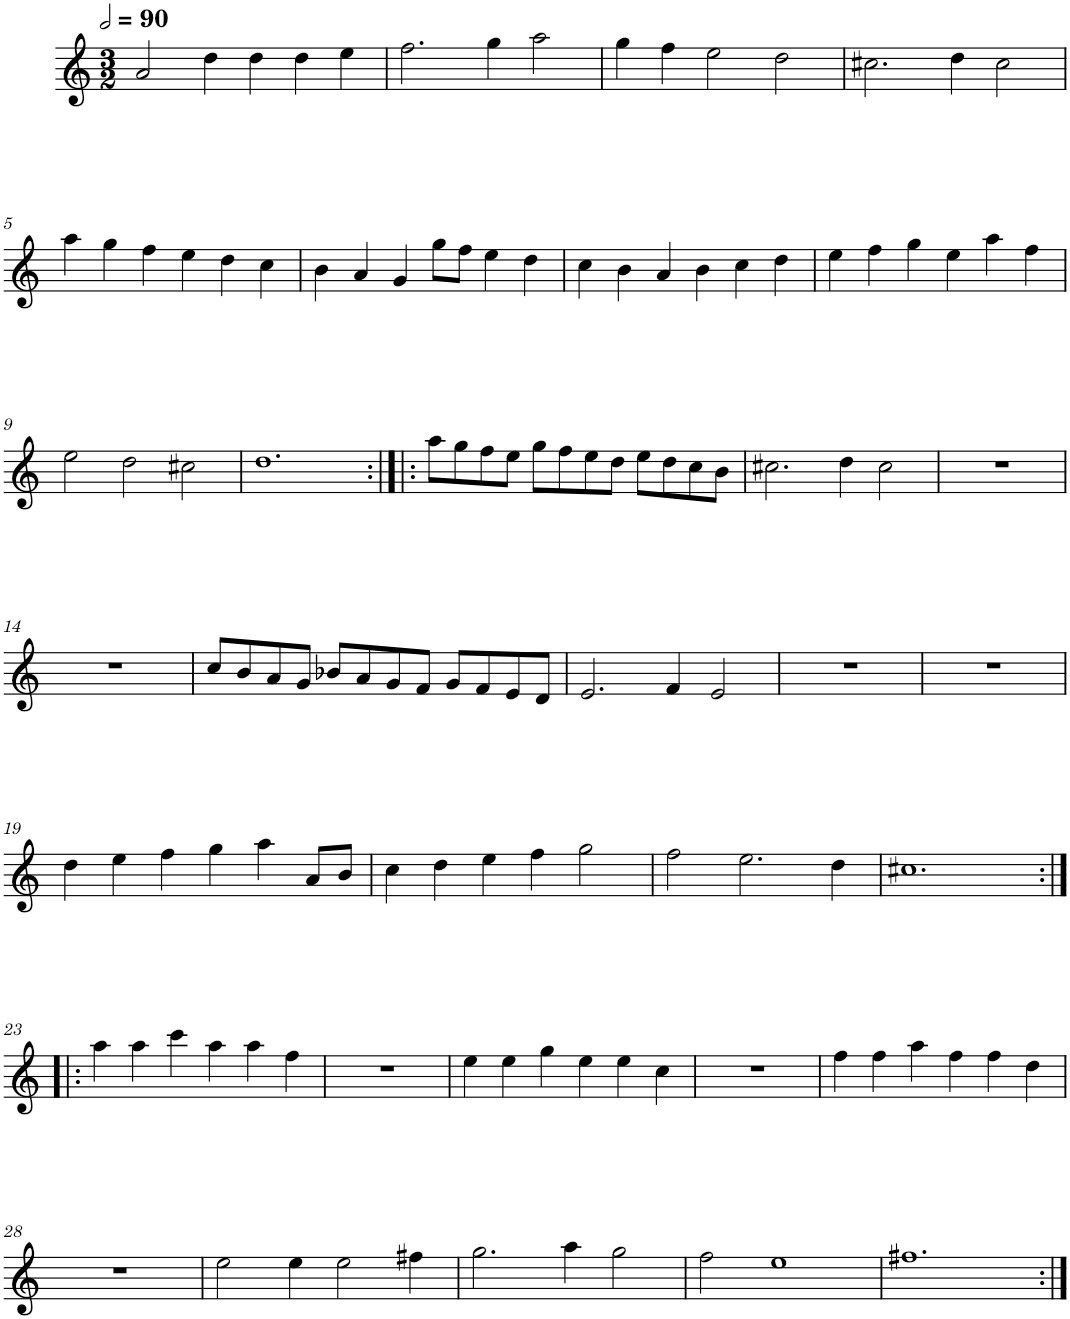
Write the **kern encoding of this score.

**kern
*part1
*staff1
*I"Cinq parties
*clefG2
*k[]
*M3/2
*MM180
=1
2a/
4dd\
4dd\
4dd\
4ee\
=2
2.ff\
4gg\
2aa\
=3
4gg\
4ff\
2ee\
2dd\
=4
2.cc#X\
4dd\
2cc#\
!!LO:LB:g=z
=5
4aa\
4gg\
4ff\
4ee\
4dd\
4cc\
=6
4b\
4a/
4g/
8gg\L
8ff\J
4ee\
4dd\
=7
4cc\
4b\
4a/
4b\
4cc\
4dd\
=8
4ee\
4ff\
4gg\
4ee\
4aa\
4ff\
!!LO:LB:g=z
=9
2ee\
2dd\
2cc#X\
=10
1.dd
=11:|!|:
8aa\L
8gg\
8ff\
8ee\J
8gg\L
8ff\
8ee\
8dd\J
8ee\L
8dd\
8cc\
8b\J
=12
2.cc#X\
4dd\
2cc#\
=13
1.r
!!LO:LB:g=z
=14
1.r
=15
8cc/L
8b/
8a/
8g/J
8b-X/L
8a/
8g/
8f/J
8g/L
8f/
8e/
8d/J
=16
2.e/
4f/
2e/
=17
1.r
=18
1.r
!!LO:LB:g=z
=19
4dd\
4ee\
4ff\
4gg\
4aa\
8a/L
8b/J
=20
4cc\
4dd\
4ee\
4ff\
2gg\
=21
2ff\
2.ee\
4dd\
=22
1.cc#X
!!LO:LB:g=z
=23:|!|:
4aa\
4aa\
4ccc\
4aa\
4aa\
4ff\
=24
1.r
=25
4ee\
4ee\
4gg\
4ee\
4ee\
4cc\
=26
1.r
=27
4ff\
4ff\
4aa\
4ff\
4ff\
4dd\
!!LO:LB:g=z
=28
1.r
=29
2ee\
4ee\
2ee\
4ff#X\
=30
2.gg\
4aa\
2gg\
=31
2ff\
1ee
=32
1.ff#X
=:|!
*-
